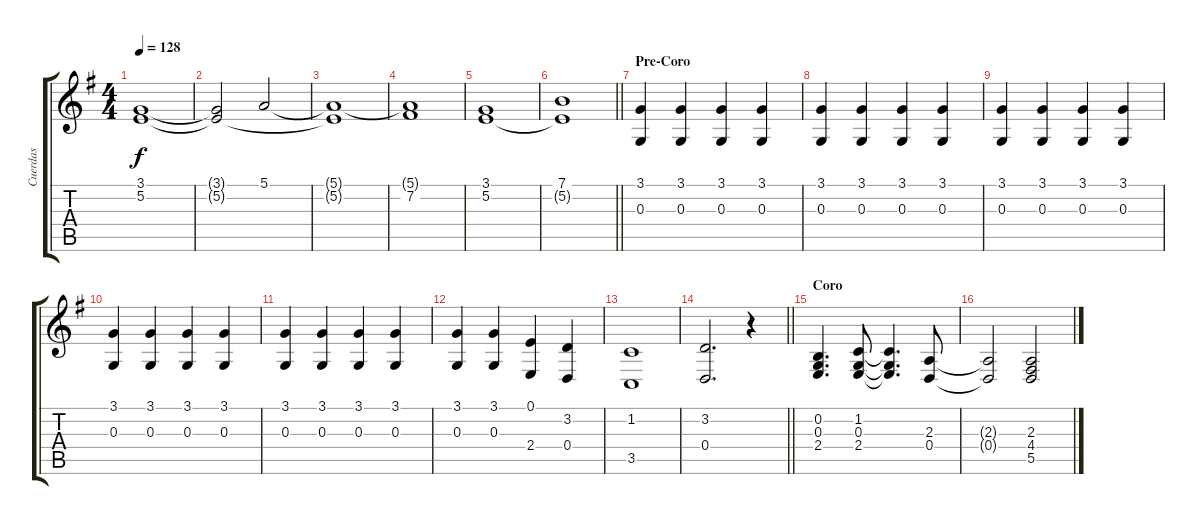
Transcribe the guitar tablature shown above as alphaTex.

\track ("Cuerdas " "Cuerdas ") {instrument stringensemble1}
\staff {score tabs}
\tuning (E4 B3 G3 D3 A2 E2) {hide}
\ts (4 4)
\tempo 128
\clef g2
\ks g
(3.1 5.2).1{dy f} |
(3.1{t} 5.2{t}).2 5.1.2 |
(5.1{t} 5.2{t}).1 |
(5.1{t} 7.2).1 |
(3.1 5.2).1 |
\barLineRight lightlight
(7.1 5.2{t}).1 |
\section ("" "Pre-Coro")
(3.1 0.3).4 (3.1 0.3).4 (3.1 0.3).4 (3.1 0.3).4 |
(3.1 0.3).4 (3.1 0.3).4 (3.1 0.3).4 (3.1 0.3).4 |
(3.1 0.3).4 (3.1 0.3).4 (3.1 0.3).4 (3.1 0.3).4 |
(3.1 0.3).4 (3.1 0.3).4 (3.1 0.3).4 (3.1 0.3).4 |
(3.1 0.3).4 (3.1 0.3).4 (3.1 0.3).4 (3.1 0.3).4 |
(3.1 0.3).4 (3.1 0.3).4 (0.1 2.4).4 (3.2 0.4).4 |
(1.2 3.5).1 |
\barLineRight lightlight
(3.2 0.4).2{d} r.4 |
\section ("" "Coro")
(0.2 0.3 2.4).4{d} (1.2 0.3 2.4).8 (1.2{t} 0.3{t} 2.4{t}).4{d} (2.3 0.4).8 |
(2.3{t} 0.4{t}).2 (2.3 4.4 5.5).2
